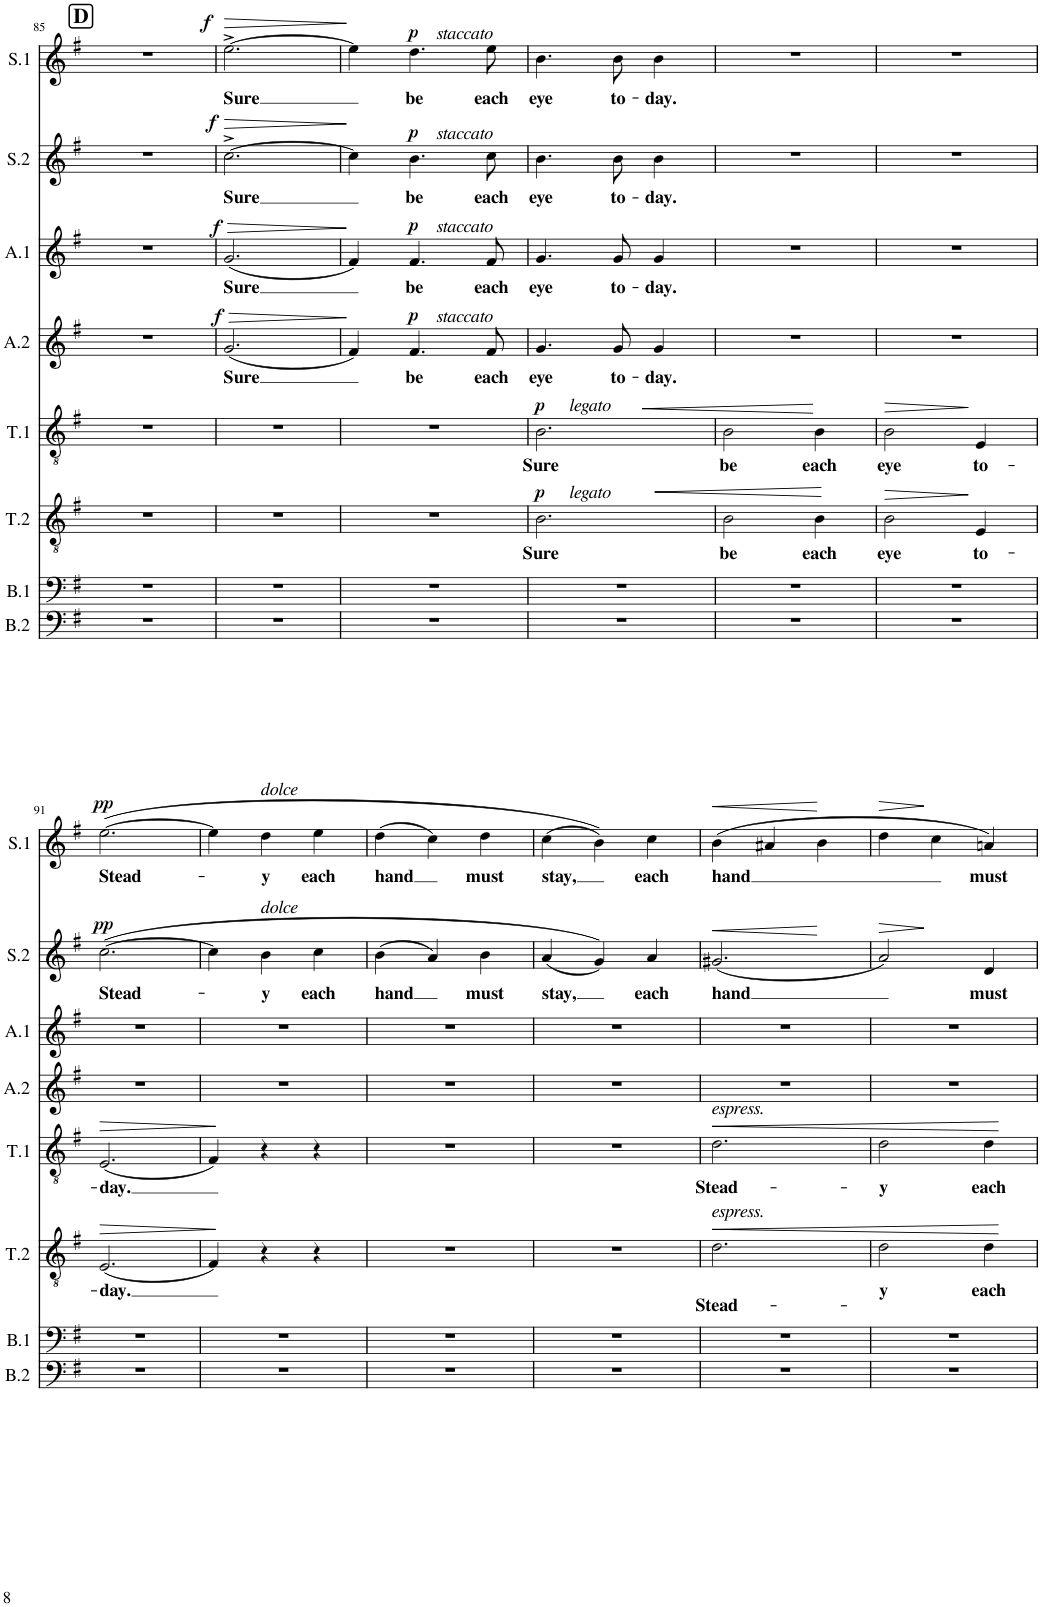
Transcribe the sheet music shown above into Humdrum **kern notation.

**kern	**kern	**kern	**text	**dynam	**kern	**text	**dynam	**kern	**text	**dynam	**kern	**text	**dynam	**kern	**text	**dynam	**kern	**text	**dynam
*part8	*part7	*part6	*part6	*part6	*part5	*part5	*part5	*part4	*part4	*part4	*part3	*part3	*part3	*part2	*part2	*part2	*part1	*part1	*part1
*staff8	*staff7	*staff6	*staff6	*staff6	*staff5	*staff5	*staff5	*staff4	*staff4	*staff4	*staff3	*staff3	*staff3	*staff2	*staff2	*staff2	*staff1	*staff1	*staff1
*I"Basse2	*I"Basse1	*I"Tenor2	*	*	*I"Tenor1	*	*	*I"Alto2	*	*	*I"Alto1	*	*	*I"Soprano2	*	*	*I"Soprano1	*	*
*I'B.2	*I'B.1	*I'T.2	*	*	*I'T.1	*	*	*I'A.2	*	*	*I'A.1	*	*	*I'S.2	*	*	*I'S.1	*	*
!!LO:PB:g=z
*clefF4	*clefF4	*clefGv2	*	*	*clefGv2	*	*	*clefG2	*	*	*clefG2	*	*	*clefG2	*	*	*clefG2	*	*
*k[f#]	*k[f#]	*k[f#]	*	*	*k[f#]	*	*	*k[f#]	*	*	*k[f#]	*	*	*k[f#]	*	*	*k[f#]	*	*
*M3/4	*M3/4	*M3/4	*	*	*M3/4	*	*	*M3/4	*	*	*M3/4	*	*	*M3/4	*	*	*M3/4	*	*
!!LO:REH:place=s1:a:B:cj:fs=14:t=D
=85	=85	=85	=85	=85	=85	=85	=85	=85	=85	=85	=85	=85	=85	=85	=85	=85	=85	=85	=85
2.r	2.r	2.r	.	.	2.r	.	.	2.r	.	.	2.r	.	.	2.r	.	.	2.r	.	.
=86	=86	=86	=86	=86	=86	=86	=86	=86	=86	=86	=86	=86	=86	=86	=86	=86	=86	=86	=86
!	!	!	!	!	!	!	!	!	!LO:LY:b	!LO:DY:a	!	!LO:LY:b	!	!	!LO:LY:b	!LO:HP:b	!	!LO:LY:b	!LO:HP:b
2.r	2.r	2.r	.	.	2.r	.	.	(2.g/	Sure	f	(2.g/	Sure	.	[2.cc^\	Sure	>	[2.ee^\	Sure	>
.	.	.	.	.	.	.	.	.	.	.	.	.	.	.	.	]	.	.	]
=87	=87	=87	=87	=87	=87	=87	=87	=87	=87	=87	=87	=87	=87	=87	=87	=87	=87	=87	=87
2.r	2.r	2.r	.	.	2.r	.	.	4f#/)	.	.	4f#/)	.	.	4cc\]	.	.	4ee\]	.	.
!	!	!	!	!	!	!	!	!	!	!	!	!	!	!	!	!	!LO:TX:a:i:t=staccato	!	!
!	!	!	!	!	!	!	!	!	!	!	!	!	!	!LO:TX:a:i:t=staccato	!	!	!	!	!
!	!	!	!	!	!	!	!	!	!	!	!LO:TX:a:i:t=staccato	!	!	!	!	!	!	!	!
!	!	!	!	!	!	!	!	!LO:TX:a:i:t=staccato	!	!	!	!	!	!	!	!	!	!	!
!	!	!	!	!	!	!	!	!	!LO:LY:b	!LO:DY:a	!	!LO:LY:b	!LO:DY:a	!	!LO:LY:b	!LO:DY:a	!	!LO:LY:b	!LO:DY:a
.	.	.	.	.	.	.	.	4.f#/	be	p	4.f#/	be	p	4.b\	be	p	4.dd\	be	p
!	!	!	!	!	!	!	!	!	!LO:LY:b	!	!	!LO:LY:b	!	!	!LO:LY:b	!	!	!LO:LY:b	!
.	.	.	.	.	.	.	.	8f#/	each	.	8f#/	each	.	8cc\	each	.	8ee\	each	.
=88	=88	=88	=88	=88	=88	=88	=88	=88	=88	=88	=88	=88	=88	=88	=88	=88	=88	=88	=88
!	!	!	!	!	!LO:TX:a:i:t=legato	!	!	!	!	!	!	!	!	!	!	!	!	!	!
!	!	!LO:TX:a:i:t=legato	!	!	!	!	!	!	!	!	!	!	!	!	!	!	!	!	!
!	!	!	!LO:LY:b	!LO:DY:a	!	!LO:LY:b	!LO:DY:a	!	!LO:LY:b	!	!	!LO:LY:b	!	!	!LO:LY:b	!	!	!LO:LY:b	!
2.r	2.r	2.B\	Sure	p	2.B\	Sure	p	4.g/	eye	.	4.g/	eye	.	4.b\	eye	.	4.b\	eye	.
!	!	!	!	!	!	!	!	!	!LO:LY:b	!	!	!LO:LY:b	!	!	!LO:LY:b	!	!	!LO:LY:b	!
.	.	.	.	.	.	.	.	8g/	to-	.	8g/	to-	.	8b\	to-	.	8b\	to-	.
!	!	!	!	!	!	!	!	!	!LO:LY:b	!	!	!LO:LY:b	!	!	!LO:LY:b	!	!	!LO:LY:b	!
.	.	.	.	.	.	.	.	4g/	-day.	.	4g/	-day.	.	4b\	-day.	.	4b\	-day.	.
=89	=89	=89	=89	=89	=89	=89	=89	=89	=89	=89	=89	=89	=89	=89	=89	=89	=89	=89	=89
!	!	!	!LO:LY:b	!LO:HP:b	!	!LO:LY:b	!LO:HP:b	!	!	!	!	!	!	!	!	!	!	!	!
2.r	2.r	2B\	be	<	2B\	be	<	2.r	.	.	2.r	.	.	2.r	.	.	2.r	.	.
!	!	!	!LO:LY:b	!	!	!LO:LY:b	!	!	!	!	!	!	!	!	!	!	!	!	!
.	.	4B\	each	.	4B\	each	.	.	.	.	.	.	.	.	.	.	.	.	.
=90	=90	=90	=90	=90	=90	=90	=90	=90	=90	=90	=90	=90	=90	=90	=90	=90	=90	=90	=90
!	!	!	!LO:LY:b	!LO:HP:b	!	!LO:LY:b	!LO:HP:b	!	!	!	!	!	!	!	!	!	!	!	!
2.r	2.r	2B\	eye	>	2B\	eye	>	2.r	.	.	2.r	.	.	2.r	.	.	2.r	.	.
!	!	!	!LO:LY:b	!	!	!LO:LY:b	!	!	!	!	!	!	!	!	!	!	!	!	!
.	.	4E/	to-	[	4E/	to-	[	.	.	.	.	.	.	.	.	.	.	.	.
!!LO:LB:g=z
=91	=91	=91	=91	=91	=91	=91	=91	=91	=91	=91	=91	=91	=91	=91	=91	=91	=91	=91	=91
!	!	!	!LO:LY:b	!LO:HP:b	!	!LO:LY:b	!LO:HP:b	!	!	!	!	!	!	!	!LO:LY:b	!LO:DY:a	!	!LO:LY:b	!LO:DY:a
2.r	2.r	(2.E/	-day.	>	(2.E/	-day.	>	2.r	.	.	2.r	.	.	([2.cc\	Stead-	pp	([2.ee\	Stead-	pp
=92	=92	=92	=92	=92	=92	=92	=92	=92	=92	=92	=92	=92	=92	=92	=92	=92	=92	=92	=92
2.r	2.r	4F#/)	.	.	4F#/)	.	.	2.r	.	.	2.r	.	.	4cc\]	.	.	4ee\]	.	.
!	!	!	!	!	!	!	!	!	!	!	!	!	!	!	!	!	!LO:TX:a:i:t=dolce	!	!
!	!	!	!	!	!	!	!	!	!	!	!	!	!	!LO:TX:a:i:t=dolce	!	!	!	!	!
!	!	!	!	!	!	!	!	!	!	!	!	!	!	!	!LO:LY:b	!	!	!LO:LY:b	!
.	.	4r	.	]	4r	.	]	.	.	.	.	.	.	4b\	-y	.	4dd\	-y	.
!	!	!	!	!	!	!	!	!	!	!	!	!	!	!	!LO:LY:b	!	!	!LO:LY:b	!
.	.	4r	.	.	4r	.	.	.	.	.	.	.	.	4cc\	each	.	4ee\	each	.
=93	=93	=93	=93	=93	=93	=93	=93	=93	=93	=93	=93	=93	=93	=93	=93	=93	=93	=93	=93
!	!	!	!	!	!	!	!	!	!	!	!	!	!	!	!LO:LY:b	!	!	!LO:LY:b	!
2.r	2.r	2.r	.	.	2.r	.	.	2.r	.	.	2.r	.	.	(4b\	hand	.	(4dd\	hand	.
.	.	.	.	.	.	.	.	.	.	.	.	.	.	4a/)	.	.	4cc\)	.	.
!	!	!	!	!	!	!	!	!	!	!	!	!	!	!	!LO:LY:b	!	!	!LO:LY:b	!
.	.	.	.	.	.	.	.	.	.	.	.	.	.	4b\	must	.	4dd\	must	.
=94	=94	=94	=94	=94	=94	=94	=94	=94	=94	=94	=94	=94	=94	=94	=94	=94	=94	=94	=94
!	!	!	!	!	!	!	!	!	!	!	!	!	!	!	!LO:LY:b	!	!	!LO:LY:b	!
2.r	2.r	2.r	.	.	2.r	.	.	2.r	.	.	2.r	.	.	(4a/	stay,	.	(4cc\	stay,	.
.	.	.	.	.	.	.	.	.	.	.	.	.	.	4g/))	.	.	4b\))	.	.
!	!	!	!	!	!	!	!	!	!	!	!	!	!	!	!LO:LY:b	!	!	!LO:LY:b	!
.	.	.	.	.	.	.	.	.	.	.	.	.	.	4a/	each	.	4cc\	each	.
=95	=95	=95	=95	=95	=95	=95	=95	=95	=95	=95	=95	=95	=95	=95	=95	=95	=95	=95	=95
!	!	!	!	!	!LO:TX:a:i:t=espress.	!	!	!	!	!	!	!	!	!	!	!	!	!	!
!	!	!LO:TX:a:i:t=espress.	!	!	!	!	!	!	!	!	!	!	!	!	!	!	!	!	!
!	!	!	!LO:LY:b	!	!	!LO:LY:b	!	!	!	!	!	!	!	!	!LO:LY:b	!LO:HP:b	!	!LO:LY:b	!LO:HP:b
2.r	2.r	2.d\	Stead-	.	2.d\	Stead-	.	2.r	.	.	2.r	.	.	(2.g#X/	hand	<	(4b\	hand	<
.	.	.	.	.	.	.	.	.	.	.	.	.	.	.	.	.	4a#X/	.	.
.	.	.	.	.	.	.	.	.	.	.	.	.	.	.	.	.	4b\	.	[
.	.	.	.	.	.	.	.	.	.	.	.	.	.	.	.	[	.	.	.
=96	=96	=96	=96	=96	=96	=96	=96	=96	=96	=96	=96	=96	=96	=96	=96	=96	=96	=96	=96
!	!	!	!LO:LY:b	!	!	!LO:LY:b	!	!	!	!	!	!	!	!	!	!LO:HP:b	!	!	!LO:HP:b
2.r	2.r	2d\	-y	.	2d\	-y	.	2.r	.	.	2.r	.	.	2a/)	.	>	4dd\	.	>
.	.	.	.	.	.	.	.	.	.	.	.	.	.	.	.	.	4cc\	.	]
!	!	!	!LO:LY:b	!	!	!LO:LY:b	!	!	!	!	!	!	!	!	!LO:LY:b	!	!	!LO:LY:b	!
.	.	4d\	each	.	4d\	each	.	.	.	.	.	.	.	4d/	must	]	4an/)	must	.
.	.	.	.	]	.	.	]	.	.	.	.	.	.	.	.	.	.	.	.
=	=	=	=	=	=	=	=	=	=	=	=	=	=	=	=	=	=	=	=
*-	*-	*-	*-	*-	*-	*-	*-	*-	*-	*-	*-	*-	*-	*-	*-	*-	*-	*-	*-
